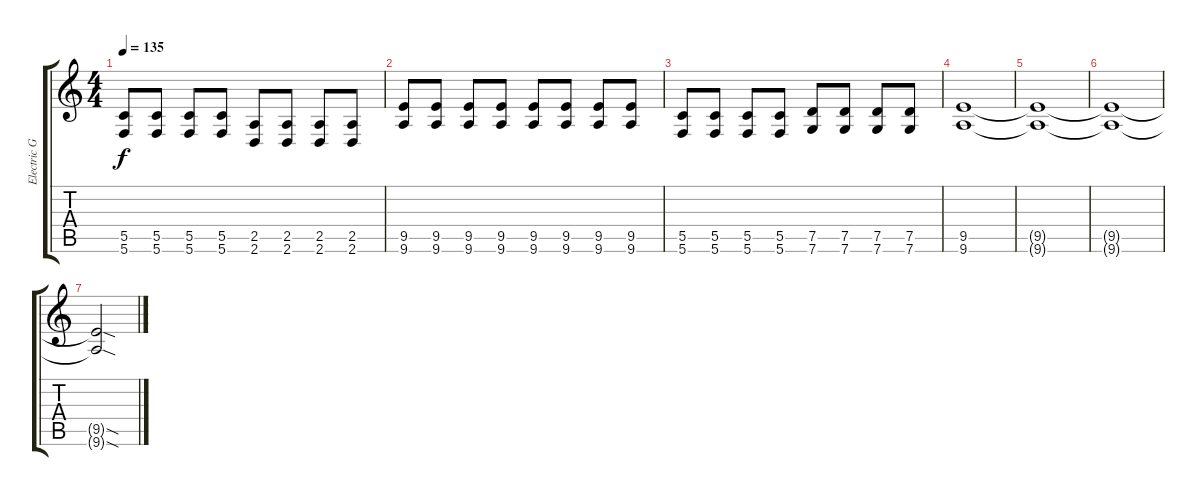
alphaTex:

\track ("Electric Guitar 2" "Electric G") {instrument distortionguitar}
\staff {score tabs}
\tuning (D4 A3 F3 C3 G2 C2) {hide}
\ts (4 4)
\tempo 135
\clef g2
\ks c
(5.5 5.6).8{dy f} (5.5 5.6).8 (5.5 5.6).8 (5.5 5.6).8 (2.5 2.6).8 (2.5 2.6).8 (2.5 2.6).8 (2.5 2.6).8 |
(9.5 9.6).8 (9.5 9.6).8 (9.5 9.6).8 (9.5 9.6).8 (9.5 9.6).8 (9.5 9.6).8 (9.5 9.6).8 (9.5 9.6).8 |
(5.5 5.6).8 (5.5 5.6).8 (5.5 5.6).8 (5.5 5.6).8 (7.5 7.6).8 (7.5 7.6).8 (7.5 7.6).8 (7.5 7.6).8 |
(9.5 9.6).1 |
(9.5{t} 9.6{t}).1 |
(9.5{t} 9.6{t}).1 |
(9.5{sod t} 9.6{sod t}).2
